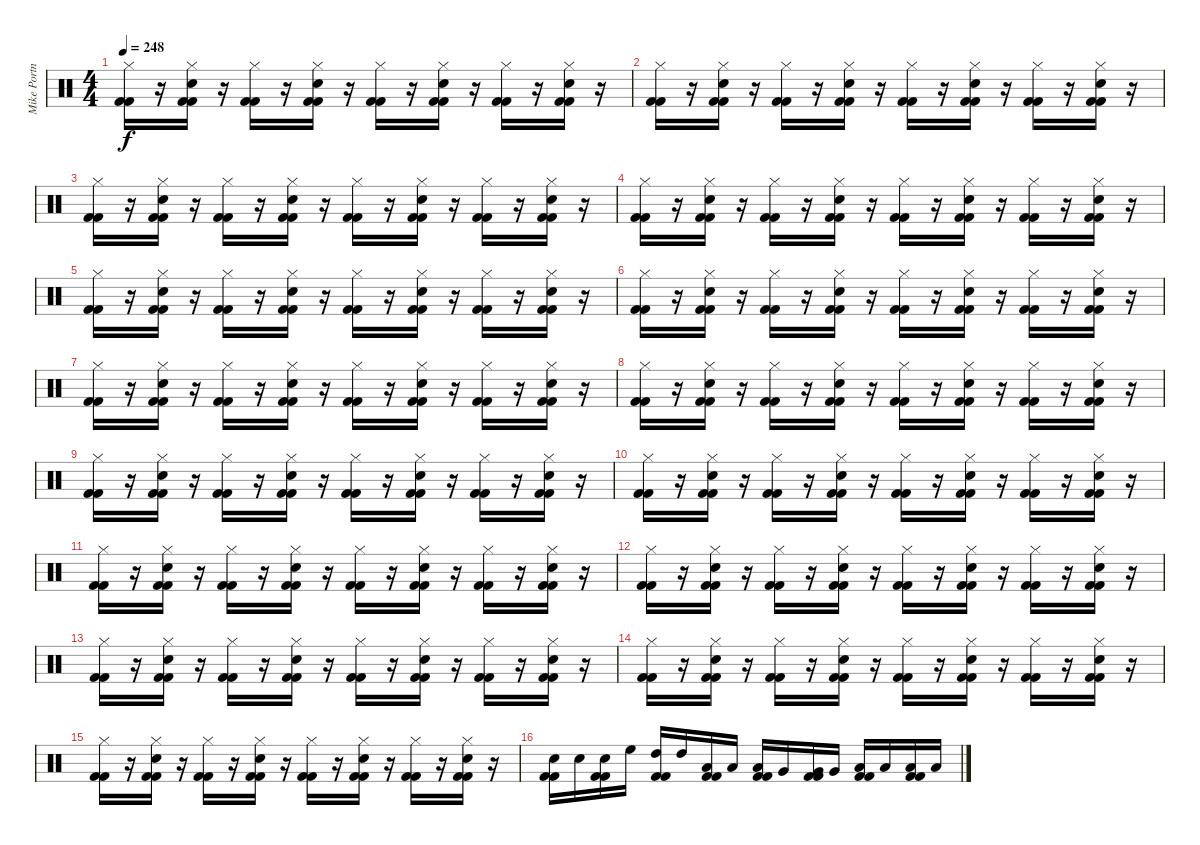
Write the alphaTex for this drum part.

\track ("Mike Portnoy - Drum" "Mike Portn") {instrument percussion}
\staff {score}
\articulation defaults
\ts (4 4)
\tempo 248
\clef neutral
\ks c
("Hi-Hat (closed)" "Kick (hit) 2" "Kick (hit) 2").16{dy f} r.16 ("Hi-Hat (closed)" "Snare (hit) 2" "Kick (hit) 2" "Kick (hit) 2").16 r.16 ("Hi-Hat (closed)" "Kick (hit) 2" "Kick (hit) 2").16 r.16 ("Hi-Hat (closed)" "Snare (hit) 2" "Kick (hit) 2" "Kick (hit) 2").16 r.16 ("Hi-Hat (closed)" "Kick (hit) 2" "Kick (hit) 2").16 r.16 ("Hi-Hat (closed)" "Snare (hit) 2" "Kick (hit) 2" "Kick (hit) 2").16 r.16 ("Hi-Hat (closed)" "Kick (hit) 2" "Kick (hit) 2").16 r.16 ("Hi-Hat (closed)" "Snare (hit) 2" "Kick (hit) 2" "Kick (hit) 2").16 r.16 |
("Hi-Hat (closed)" "Kick (hit) 2" "Kick (hit) 2").16 r.16 ("Hi-Hat (closed)" "Snare (hit) 2" "Kick (hit) 2" "Kick (hit) 2").16 r.16 ("Hi-Hat (closed)" "Kick (hit) 2" "Kick (hit) 2").16 r.16 ("Hi-Hat (closed)" "Snare (hit) 2" "Kick (hit) 2" "Kick (hit) 2").16 r.16 ("Hi-Hat (closed)" "Kick (hit) 2" "Kick (hit) 2").16 r.16 ("Hi-Hat (closed)" "Snare (hit) 2" "Kick (hit) 2" "Kick (hit) 2").16 r.16 ("Hi-Hat (closed)" "Kick (hit) 2" "Kick (hit) 2").16 r.16 ("Hi-Hat (closed)" "Snare (hit) 2" "Kick (hit) 2" "Kick (hit) 2").16 r.16 |
("Hi-Hat (closed)" "Kick (hit) 2" "Kick (hit) 2").16 r.16 ("Hi-Hat (closed)" "Snare (hit) 2" "Kick (hit) 2" "Kick (hit) 2").16 r.16 ("Hi-Hat (closed)" "Kick (hit) 2" "Kick (hit) 2").16 r.16 ("Hi-Hat (closed)" "Snare (hit) 2" "Kick (hit) 2" "Kick (hit) 2").16 r.16 ("Hi-Hat (closed)" "Kick (hit) 2" "Kick (hit) 2").16 r.16 ("Hi-Hat (closed)" "Snare (hit) 2" "Kick (hit) 2" "Kick (hit) 2").16 r.16 ("Hi-Hat (closed)" "Kick (hit) 2" "Kick (hit) 2").16 r.16 ("Hi-Hat (closed)" "Snare (hit) 2" "Kick (hit) 2" "Kick (hit) 2").16 r.16 |
("Hi-Hat (closed)" "Kick (hit) 2" "Kick (hit) 2").16 r.16 ("Hi-Hat (closed)" "Snare (hit) 2" "Kick (hit) 2" "Kick (hit) 2").16 r.16 ("Hi-Hat (closed)" "Kick (hit) 2" "Kick (hit) 2").16 r.16 ("Hi-Hat (closed)" "Snare (hit) 2" "Kick (hit) 2" "Kick (hit) 2").16 r.16 ("Hi-Hat (closed)" "Kick (hit) 2" "Kick (hit) 2").16 r.16 ("Hi-Hat (closed)" "Snare (hit) 2" "Kick (hit) 2" "Kick (hit) 2").16 r.16 ("Hi-Hat (closed)" "Kick (hit) 2" "Kick (hit) 2").16 r.16 ("Hi-Hat (closed)" "Snare (hit) 2" "Kick (hit) 2" "Kick (hit) 2").16 r.16 |
("Hi-Hat (closed)" "Kick (hit) 2" "Kick (hit) 2").16 r.16 ("Hi-Hat (closed)" "Snare (hit) 2" "Kick (hit) 2" "Kick (hit) 2").16 r.16 ("Hi-Hat (closed)" "Kick (hit) 2" "Kick (hit) 2").16 r.16 ("Hi-Hat (closed)" "Snare (hit) 2" "Kick (hit) 2" "Kick (hit) 2").16 r.16 ("Hi-Hat (closed)" "Kick (hit) 2" "Kick (hit) 2").16 r.16 ("Hi-Hat (closed)" "Snare (hit) 2" "Kick (hit) 2" "Kick (hit) 2").16 r.16 ("Hi-Hat (closed)" "Kick (hit) 2" "Kick (hit) 2").16 r.16 ("Hi-Hat (closed)" "Snare (hit) 2" "Kick (hit) 2" "Kick (hit) 2").16 r.16 |
("Hi-Hat (closed)" "Kick (hit) 2" "Kick (hit) 2").16 r.16 ("Hi-Hat (closed)" "Snare (hit) 2" "Kick (hit) 2" "Kick (hit) 2").16 r.16 ("Hi-Hat (closed)" "Kick (hit) 2" "Kick (hit) 2").16 r.16 ("Hi-Hat (closed)" "Snare (hit) 2" "Kick (hit) 2" "Kick (hit) 2").16 r.16 ("Hi-Hat (closed)" "Kick (hit) 2" "Kick (hit) 2").16 r.16 ("Hi-Hat (closed)" "Snare (hit) 2" "Kick (hit) 2" "Kick (hit) 2").16 r.16 ("Hi-Hat (closed)" "Kick (hit) 2" "Kick (hit) 2").16 r.16 ("Hi-Hat (closed)" "Snare (hit) 2" "Kick (hit) 2" "Kick (hit) 2").16 r.16 |
("Hi-Hat (closed)" "Kick (hit) 2" "Kick (hit) 2").16 r.16 ("Hi-Hat (closed)" "Snare (hit) 2" "Kick (hit) 2" "Kick (hit) 2").16 r.16 ("Hi-Hat (closed)" "Kick (hit) 2" "Kick (hit) 2").16 r.16 ("Hi-Hat (closed)" "Snare (hit) 2" "Kick (hit) 2" "Kick (hit) 2").16 r.16 ("Hi-Hat (closed)" "Kick (hit) 2" "Kick (hit) 2").16 r.16 ("Hi-Hat (closed)" "Snare (hit) 2" "Kick (hit) 2" "Kick (hit) 2").16 r.16 ("Hi-Hat (closed)" "Kick (hit) 2" "Kick (hit) 2").16 r.16 ("Hi-Hat (closed)" "Snare (hit) 2" "Kick (hit) 2" "Kick (hit) 2").16 r.16 |
("Hi-Hat (closed)" "Kick (hit) 2" "Kick (hit) 2").16 r.16 ("Hi-Hat (closed)" "Snare (hit) 2" "Kick (hit) 2" "Kick (hit) 2").16 r.16 ("Hi-Hat (closed)" "Kick (hit) 2" "Kick (hit) 2").16 r.16 ("Hi-Hat (closed)" "Snare (hit) 2" "Kick (hit) 2" "Kick (hit) 2").16 r.16 ("Hi-Hat (closed)" "Kick (hit) 2" "Kick (hit) 2").16 r.16 ("Hi-Hat (closed)" "Snare (hit) 2" "Kick (hit) 2" "Kick (hit) 2").16 r.16 ("Hi-Hat (closed)" "Kick (hit) 2" "Kick (hit) 2").16 r.16 ("Hi-Hat (closed)" "Snare (hit) 2" "Kick (hit) 2" "Kick (hit) 2").16 r.16 |
("Hi-Hat (closed)" "Kick (hit) 2" "Kick (hit) 2").16 r.16 ("Hi-Hat (closed)" "Snare (hit) 2" "Kick (hit) 2" "Kick (hit) 2").16 r.16 ("Hi-Hat (closed)" "Kick (hit) 2" "Kick (hit) 2").16 r.16 ("Hi-Hat (closed)" "Snare (hit) 2" "Kick (hit) 2" "Kick (hit) 2").16 r.16 ("Hi-Hat (closed)" "Kick (hit) 2" "Kick (hit) 2").16 r.16 ("Hi-Hat (closed)" "Snare (hit) 2" "Kick (hit) 2" "Kick (hit) 2").16 r.16 ("Hi-Hat (closed)" "Kick (hit) 2" "Kick (hit) 2").16 r.16 ("Hi-Hat (closed)" "Snare (hit) 2" "Kick (hit) 2" "Kick (hit) 2").16 r.16 |
("Hi-Hat (closed)" "Kick (hit) 2" "Kick (hit) 2").16 r.16 ("Hi-Hat (closed)" "Snare (hit) 2" "Kick (hit) 2" "Kick (hit) 2").16 r.16 ("Hi-Hat (closed)" "Kick (hit) 2" "Kick (hit) 2").16 r.16 ("Hi-Hat (closed)" "Snare (hit) 2" "Kick (hit) 2" "Kick (hit) 2").16 r.16 ("Hi-Hat (closed)" "Kick (hit) 2" "Kick (hit) 2").16 r.16 ("Hi-Hat (closed)" "Snare (hit) 2" "Kick (hit) 2" "Kick (hit) 2").16 r.16 ("Hi-Hat (closed)" "Kick (hit) 2" "Kick (hit) 2").16 r.16 ("Hi-Hat (closed)" "Snare (hit) 2" "Kick (hit) 2" "Kick (hit) 2").16 r.16 |
("Hi-Hat (closed)" "Kick (hit) 2" "Kick (hit) 2").16 r.16 ("Hi-Hat (closed)" "Snare (hit) 2" "Kick (hit) 2" "Kick (hit) 2").16 r.16 ("Hi-Hat (closed)" "Kick (hit) 2" "Kick (hit) 2").16 r.16 ("Hi-Hat (closed)" "Snare (hit) 2" "Kick (hit) 2" "Kick (hit) 2").16 r.16 ("Hi-Hat (closed)" "Kick (hit) 2" "Kick (hit) 2").16 r.16 ("Hi-Hat (closed)" "Snare (hit) 2" "Kick (hit) 2" "Kick (hit) 2").16 r.16 ("Hi-Hat (closed)" "Kick (hit) 2" "Kick (hit) 2").16 r.16 ("Hi-Hat (closed)" "Snare (hit) 2" "Kick (hit) 2" "Kick (hit) 2").16 r.16 |
("Hi-Hat (closed)" "Kick (hit) 2" "Kick (hit) 2").16 r.16 ("Hi-Hat (closed)" "Snare (hit) 2" "Kick (hit) 2" "Kick (hit) 2").16 r.16 ("Hi-Hat (closed)" "Kick (hit) 2" "Kick (hit) 2").16 r.16 ("Hi-Hat (closed)" "Snare (hit) 2" "Kick (hit) 2" "Kick (hit) 2").16 r.16 ("Hi-Hat (closed)" "Kick (hit) 2" "Kick (hit) 2").16 r.16 ("Hi-Hat (closed)" "Snare (hit) 2" "Kick (hit) 2" "Kick (hit) 2").16 r.16 ("Hi-Hat (closed)" "Kick (hit) 2" "Kick (hit) 2").16 r.16 ("Hi-Hat (closed)" "Snare (hit) 2" "Kick (hit) 2" "Kick (hit) 2").16 r.16 |
("Hi-Hat (closed)" "Kick (hit) 2" "Kick (hit) 2").16 r.16 ("Hi-Hat (closed)" "Snare (hit) 2" "Kick (hit) 2" "Kick (hit) 2").16 r.16 ("Hi-Hat (closed)" "Kick (hit) 2" "Kick (hit) 2").16 r.16 ("Hi-Hat (closed)" "Snare (hit) 2" "Kick (hit) 2" "Kick (hit) 2").16 r.16 ("Hi-Hat (closed)" "Kick (hit) 2" "Kick (hit) 2").16 r.16 ("Hi-Hat (closed)" "Snare (hit) 2" "Kick (hit) 2" "Kick (hit) 2").16 r.16 ("Hi-Hat (closed)" "Kick (hit) 2" "Kick (hit) 2").16 r.16 ("Hi-Hat (closed)" "Snare (hit) 2" "Kick (hit) 2" "Kick (hit) 2").16 r.16 |
("Hi-Hat (closed)" "Kick (hit) 2" "Kick (hit) 2").16 r.16 ("Hi-Hat (closed)" "Snare (hit) 2" "Kick (hit) 2" "Kick (hit) 2").16 r.16 ("Hi-Hat (closed)" "Kick (hit) 2" "Kick (hit) 2").16 r.16 ("Hi-Hat (closed)" "Snare (hit) 2" "Kick (hit) 2" "Kick (hit) 2").16 r.16 ("Hi-Hat (closed)" "Kick (hit) 2" "Kick (hit) 2").16 r.16 ("Hi-Hat (closed)" "Snare (hit) 2" "Kick (hit) 2" "Kick (hit) 2").16 r.16 ("Hi-Hat (closed)" "Kick (hit) 2" "Kick (hit) 2").16 r.16 ("Hi-Hat (closed)" "Snare (hit) 2" "Kick (hit) 2" "Kick (hit) 2").16 r.16 |
("Hi-Hat (closed)" "Kick (hit) 2" "Kick (hit) 2").16 r.16 ("Hi-Hat (closed)" "Snare (hit) 2" "Kick (hit) 2" "Kick (hit) 2").16 r.16 ("Hi-Hat (closed)" "Kick (hit) 2" "Kick (hit) 2").16 r.16 ("Hi-Hat (closed)" "Snare (hit) 2" "Kick (hit) 2" "Kick (hit) 2").16 r.16 ("Hi-Hat (closed)" "Kick (hit) 2" "Kick (hit) 2").16 r.16 ("Hi-Hat (closed)" "Snare (hit) 2" "Kick (hit) 2" "Kick (hit) 2").16 r.16 ("Hi-Hat (closed)" "Kick (hit) 2" "Kick (hit) 2").16 r.16 ("Hi-Hat (closed)" "Snare (hit) 2" "Kick (hit) 2" "Kick (hit) 2").16 r.16 |
("Snare (hit) 2" "Kick (hit) 2" "Kick (hit) 2").16 "Snare (hit) 2".16 ("Snare (hit) 2" "Kick (hit) 2" "Kick (hit) 2").16 "High Floor Tom (hit)".16 ("High Tom (hit)" "Kick (hit) 2" "Kick (hit) 2").16 "High Tom (hit)".16 ("Low Tom (hit)" "Kick (hit) 2" "Kick (hit) 2").16 "Low Tom (hit)".16 ("Low Tom (hit)" "Kick (hit) 2" "Kick (hit) 2").16 "Very Low Tom (hit)".16 ("Very Low Tom (hit)" "Kick (hit) 2" "Kick (hit) 2").16 "Very Low Tom (hit)".16 ("Low Floor Tom (hit)" "Kick (hit) 2" "Kick (hit) 2").16 "Low Floor Tom (hit)".16 ("Low Floor Tom (hit)" "Kick (hit) 2" "Kick (hit) 2").16 "Low Floor Tom (hit)".16
